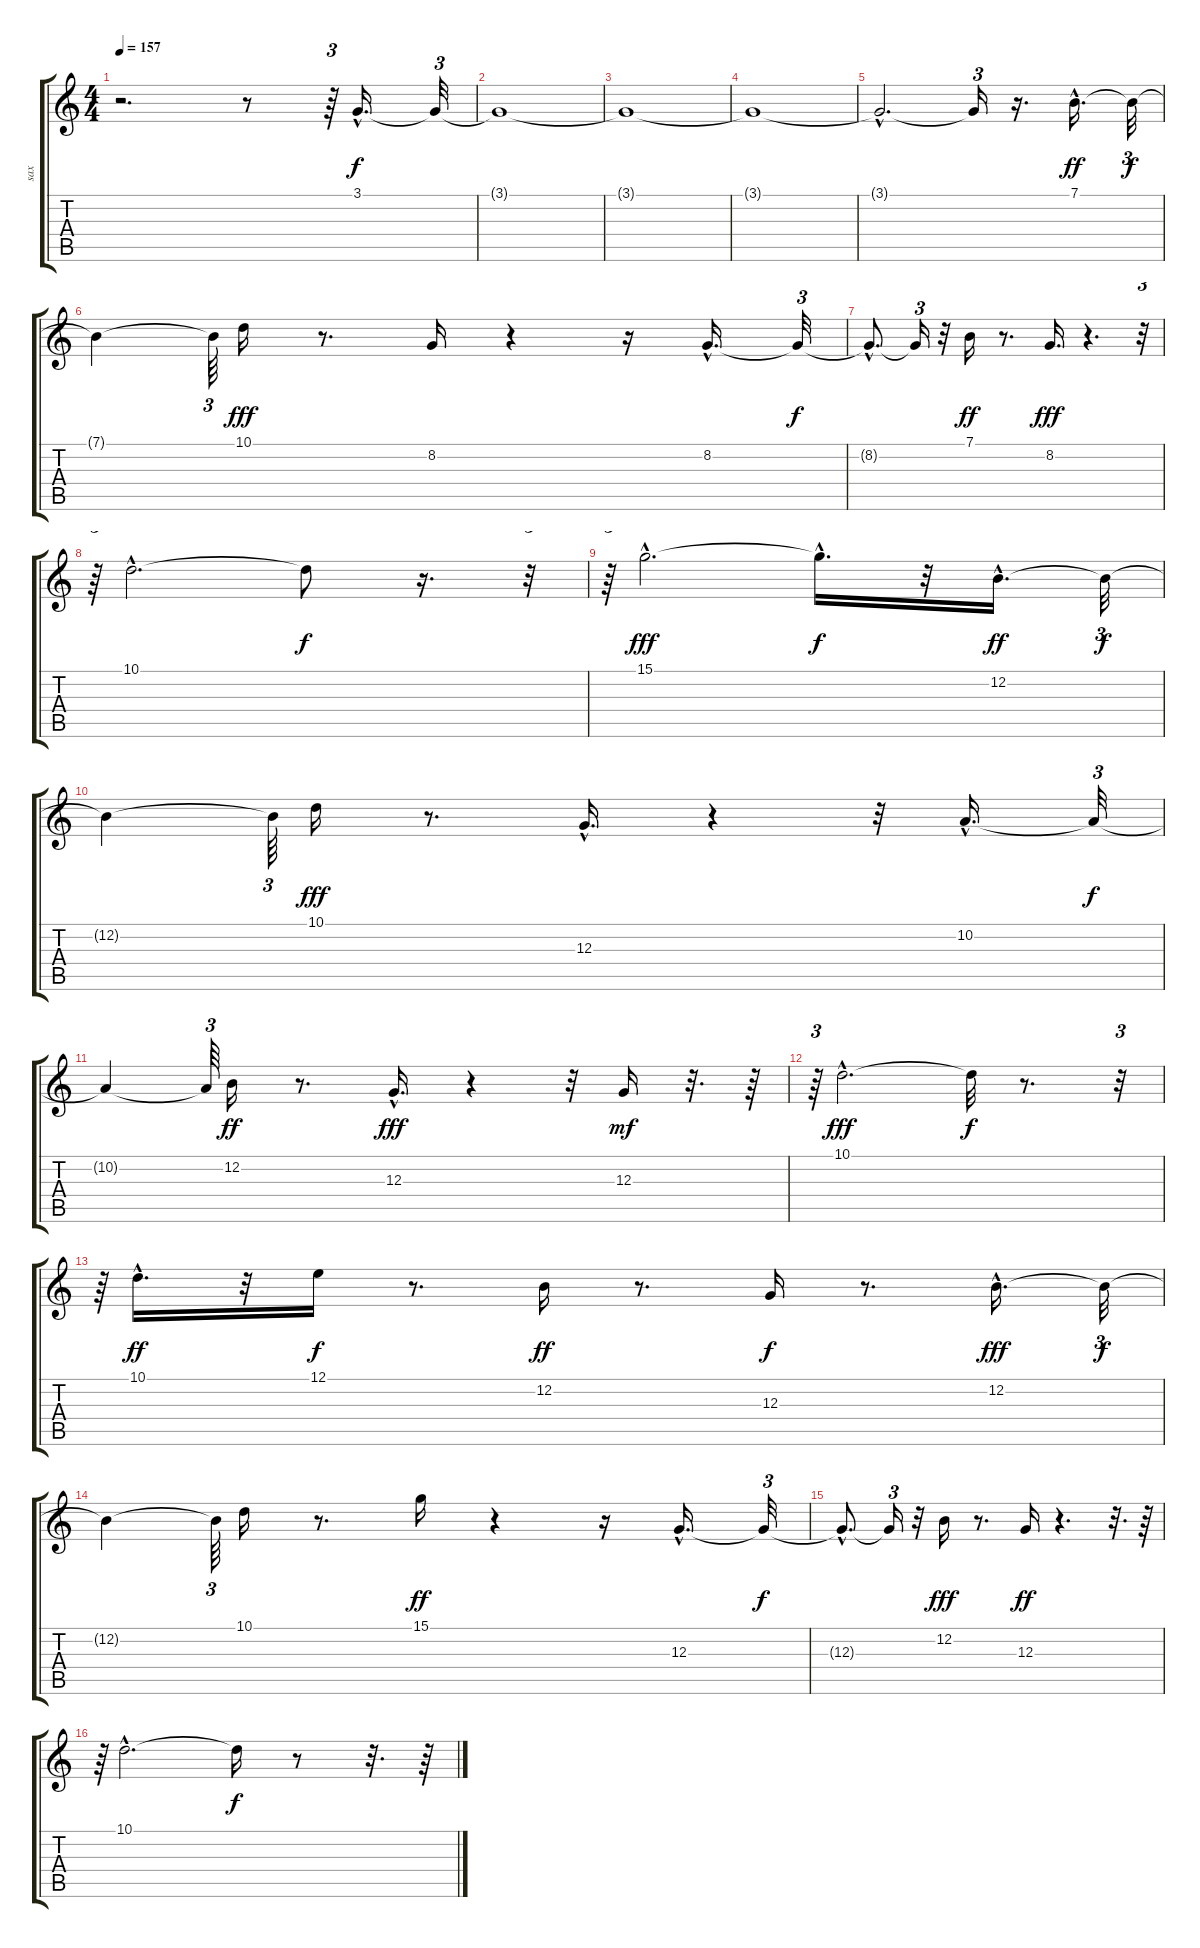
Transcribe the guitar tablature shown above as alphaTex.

\track ("sax     " "sax     ") {instrument altosax}
\staff {score tabs}
\tuning (E4 B3 G3 D3 A2 E2) {hide}
\ts (4 4)
\tempo 157
\clef g2
\ks c
r.2{d dy fff} r.8 r.64{tu (3 2)} 3.1{hac}.16{d dy f volume 11} 3.1{t}.32{tu (3 2)} |
3.1{t}.1 |
3.1{t}.1 |
3.1{t}.1 |
3.1{hac t}.2{d} 3.1{t}.16{tu (3 2)} r.16{d} 7.1{hac}.16{d dy ff volume 13} 7.1{t}.32{tu (3 2) dy f} |
7.1{t}.4 7.1{t}.64{tu (3 2)} 10.1.16{dy fff} r.8{d} 8.2.16 r.4 r.16 8.2{hac}.16{d} 8.2{t}.32{tu (3 2) dy f} |
8.2{hac t}.8{d} 8.2{t}.16{tu (3 2)} r.32 7.1.16{dy ff} r.8{d} 8.2.16{d dy fff} r.4{d} r.32{tu (3 2)} |
r.64{tu (3 2)} 10.1{hac}.2{d} 10.1{t}.8{dy f} r.16{d} r.32{tu (3 2)} |
r.64{tu (3 2)} 15.1{hac}.2{d dy fff} 15.1{hac t}.16{d dy f} r.32 12.2{hac}.16{d dy ff} 12.2{t}.32{tu (3 2) dy f} |
12.2{t}.4 12.2{t}.64{tu (3 2)} 10.1.16{dy fff} r.8{d} 12.3{hac}.16{d} r.4 r.32 10.2{hac}.16{d} 10.2{t}.32{tu (3 2) dy f} |
10.2{t}.4 10.2{t}.64{tu (3 2)} 12.2.16{dy ff} r.8{d} 12.3{hac}.16{d dy fff} r.4 r.32 12.3.16{dy mf} r.32{d} r.64 |
r.64{tu (3 2)} 10.1{hac}.2{d dy fff} 10.1{t}.32{dy f} r.8{d} r.32{tu (3 2)} |
r.64{tu (3 2)} 10.1{hac}.16{d dy ff} r.32 12.1.16{dy f} r.8{d} 12.2.16{dy ff} r.8{d} 12.3.16{dy f} r.8{d} 12.2{hac}.16{d dy fff} 12.2{t}.32{tu (3 2) dy f} |
12.2{t}.4 12.2{t}.64{tu (3 2)} 10.1.16 r.8{d} 15.1.16{dy ff} r.4 r.16 12.3{hac}.16{d} 12.3{t}.32{tu (3 2) dy f} |
12.3{hac t}.8{d} 12.3{t}.16{tu (3 2)} r.32 12.2.16{dy fff} r.8{d} 12.3.16{dy ff} r.4{d} r.32{d} r.64 |
r.64{tu (3 2)} 10.1{hac}.2{d} 10.1{t}.16{dy f} r.8 r.32{d} r.64
